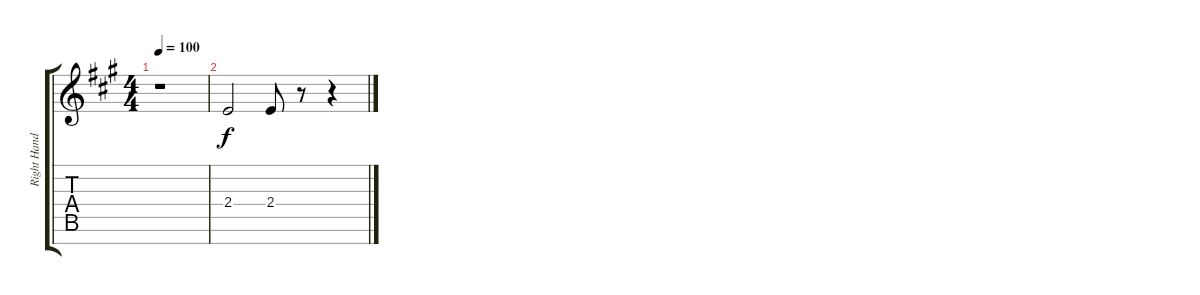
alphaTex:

\track ("Right Hand" "Right Hand") {instrument acousticgrandpiano}
\staff {score tabs}
\tuning (E5 B4 G4 D4 A3 E3 B2) {hide}
\ts (4 4)
\tempo 100
\clef g2
\ks a
r.1{dy f} |
2.4.2 2.4.8 r.8 r.4
